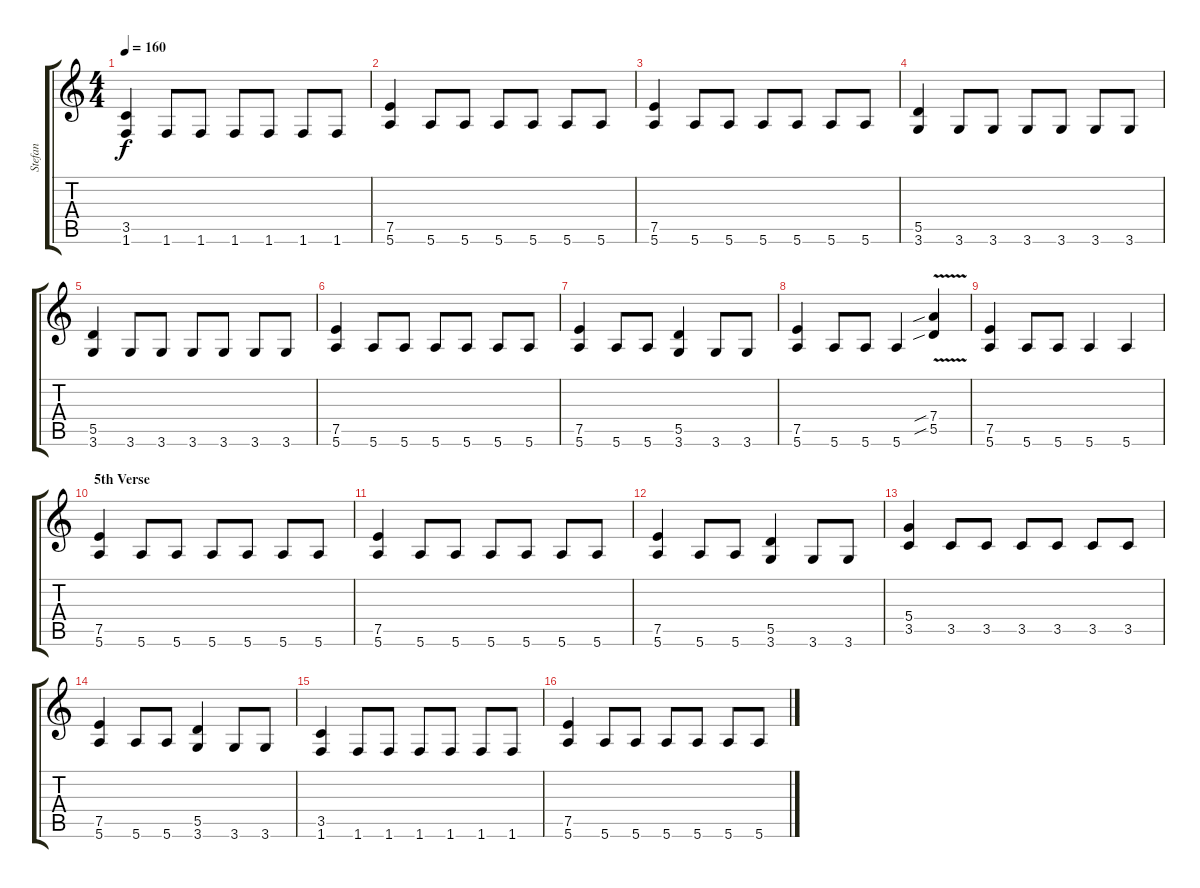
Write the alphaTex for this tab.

\track ("Stefan" "Stefan") {instrument distortionguitar}
\staff {score tabs}
\tuning (E4 B3 G3 D3 A2 E2) {hide}
\ts (4 4)
\tempo 160
\clef g2
\ks c
(3.5 1.6).4{dy f} 1.6.8 1.6.8 1.6.8 1.6.8 1.6.8 1.6.8 |
(7.5 5.6).4 5.6.8 5.6.8 5.6.8 5.6.8 5.6.8 5.6.8 |
(7.5 5.6).4 5.6.8 5.6.8 5.6.8 5.6.8 5.6.8 5.6.8 |
(5.5 3.6).4 3.6.8 3.6.8 3.6.8 3.6.8 3.6.8 3.6.8 |
(5.5 3.6).4 3.6.8 3.6.8 3.6.8 3.6.8 3.6.8 3.6.8 |
(7.5 5.6).4 5.6.8 5.6.8 5.6.8 5.6.8 5.6.8 5.6.8 |
(7.5 5.6).4 5.6.8 5.6.8 (5.5 3.6).4 3.6.8 3.6.8 |
(7.5 5.6).4 5.6.8 5.6.8 5.6.4 (7.4{v sib} 5.5{v sib}).4 |
(7.5 5.6).4 5.6.8 5.6.8 5.6.4 5.6.4 |
\section ("" "5th Verse")
(7.5 5.6).4 5.6.8 5.6.8 5.6.8 5.6.8 5.6.8 5.6.8 |
(7.5 5.6).4 5.6.8 5.6.8 5.6.8 5.6.8 5.6.8 5.6.8 |
(7.5 5.6).4 5.6.8 5.6.8 (5.5 3.6).4 3.6.8 3.6.8 |
(5.4 3.5).4 3.5.8 3.5.8 3.5.8 3.5.8 3.5.8 3.5.8 |
(7.5 5.6).4 5.6.8 5.6.8 (5.5 3.6).4 3.6.8 3.6.8 |
(3.5 1.6).4 1.6.8 1.6.8 1.6.8 1.6.8 1.6.8 1.6.8 |
(7.5 5.6).4 5.6.8 5.6.8 5.6.8 5.6.8 5.6.8 5.6.8
